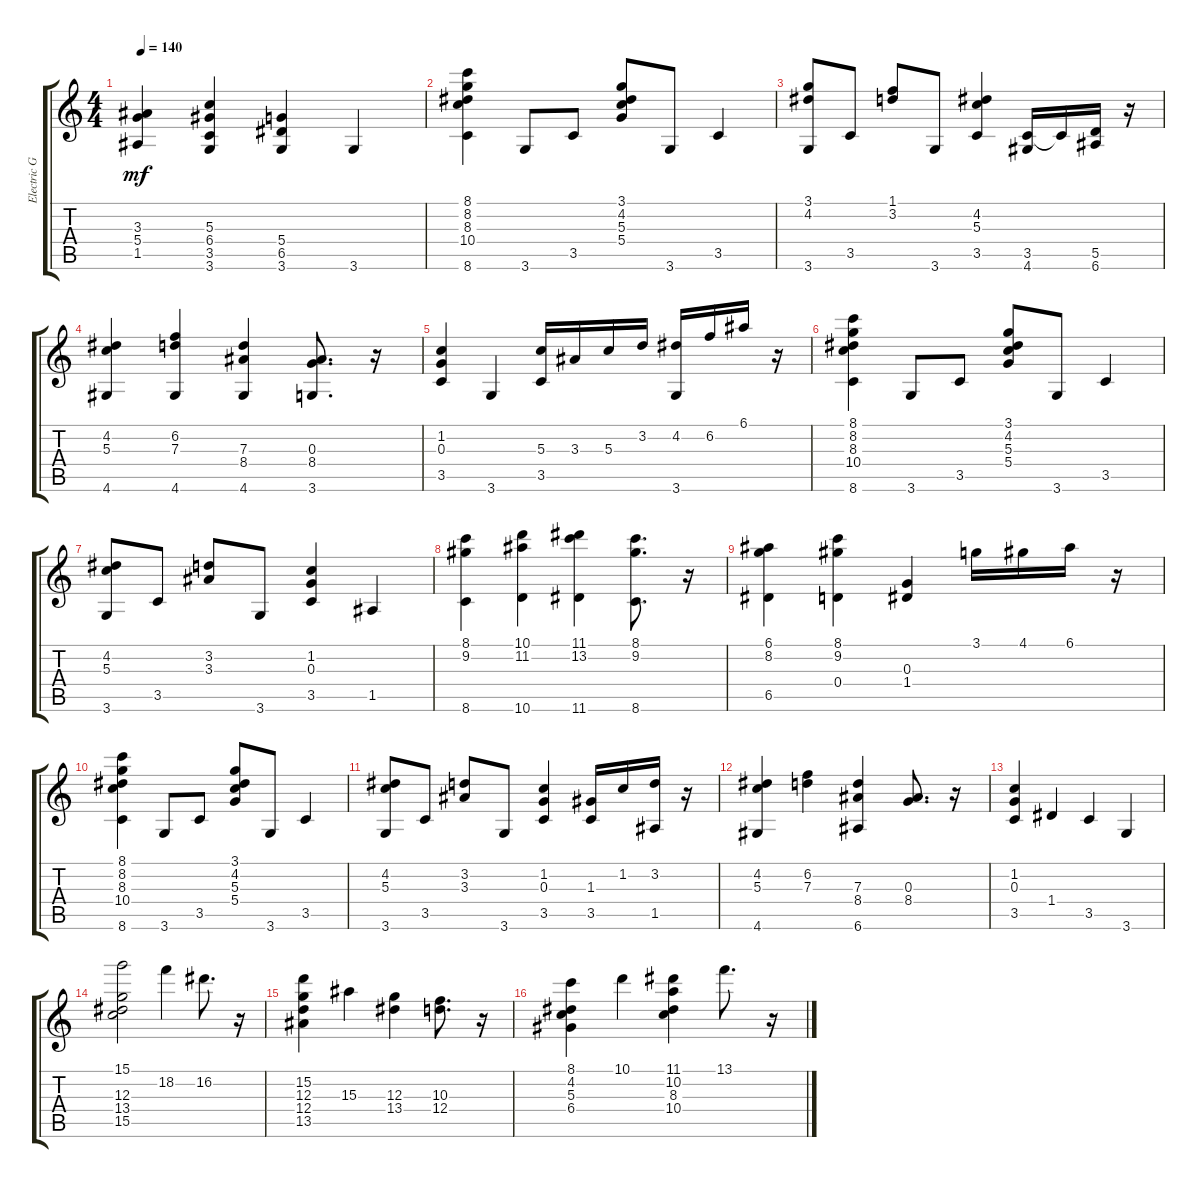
\track ("Electric Guitar" "Electric G") {instrument electricguitarclean}
\staff {score tabs}
\tuning (E4 B3 G3 D3 A2 E2) {hide}
\ts (4 4)
\tempo 140
\clef g2
\ks c
(3.3 5.4 1.5).4{dy mf} (5.3 6.4 3.5 3.6).4 (5.4 6.5 3.6).4 3.6.4 |
(8.1 8.2 8.3 10.4 8.6).4 3.6.8 3.5.8 (3.1 4.2 5.3 5.4).8 3.6.8 3.5.4 |
(3.1 4.2 3.6).8 3.5.8 (1.1 3.2).8 3.6.8 (4.2 5.3 3.5).4 (3.5 4.6).16 3.5{t}.16 (5.5 6.6).16 r.16 |
(4.2 5.3 4.6).4 (6.2 7.3 4.6).4 (7.3 8.4 4.6).4 (0.3 8.4 3.6).8{d} r.16 |
(1.2 0.3 3.5).4 3.6.4 (5.3 3.5).16 3.3.16 5.3.16 3.2.16 (4.2 3.6).16 6.2.16 6.1.16 r.16 |
(8.1 8.2 8.3 10.4 8.6).4 3.6.8 3.5.8 (3.1 4.2 5.3 5.4).8 3.6.8 3.5.4 |
(4.2 5.3 3.6).8 3.5.8 (3.2 3.3).8 3.6.8 (1.2 0.3 3.5).4 1.5.4 |
(8.1 9.2 8.6).4 (10.1 11.2 10.6).4 (11.1 13.2 11.6).4 (8.1 9.2 8.6).8{d} r.16 |
(6.1 8.2 6.5).4 (8.1 9.2 0.4).4 (0.3 1.4).4 3.1.16 4.1.16 6.1.16 r.16 |
(8.1 8.2 8.3 10.4 8.6).4 3.6.8 3.5.8 (3.1 4.2 5.3 5.4).8 3.6.8 3.5.4 |
(4.2 5.3 3.6).8 3.5.8 (3.2 3.3).8 3.6.8 (1.2 0.3 3.5).4 (1.3 3.5).16 1.2.16 (3.2 1.5).16 r.16 |
(4.2 5.3 4.6).4 (6.2 7.3).4 (7.3 8.4 6.6).4 (0.3 8.4).8{d} r.16 |
(1.2 0.3 3.5).4 1.4.4 3.5.4 3.6.4 |
(15.1 12.3 13.4 15.5).2 18.2.4 16.2.8{d} r.16 |
(15.2 12.3 12.4 13.5).4 15.3.4 (12.3 13.4).4 (10.3 12.4).8{d} r.16 |
(8.1 4.2 5.3 6.4).4 10.1.4 (11.1 10.2 8.3 10.4).4 13.1.8{d} r.16
